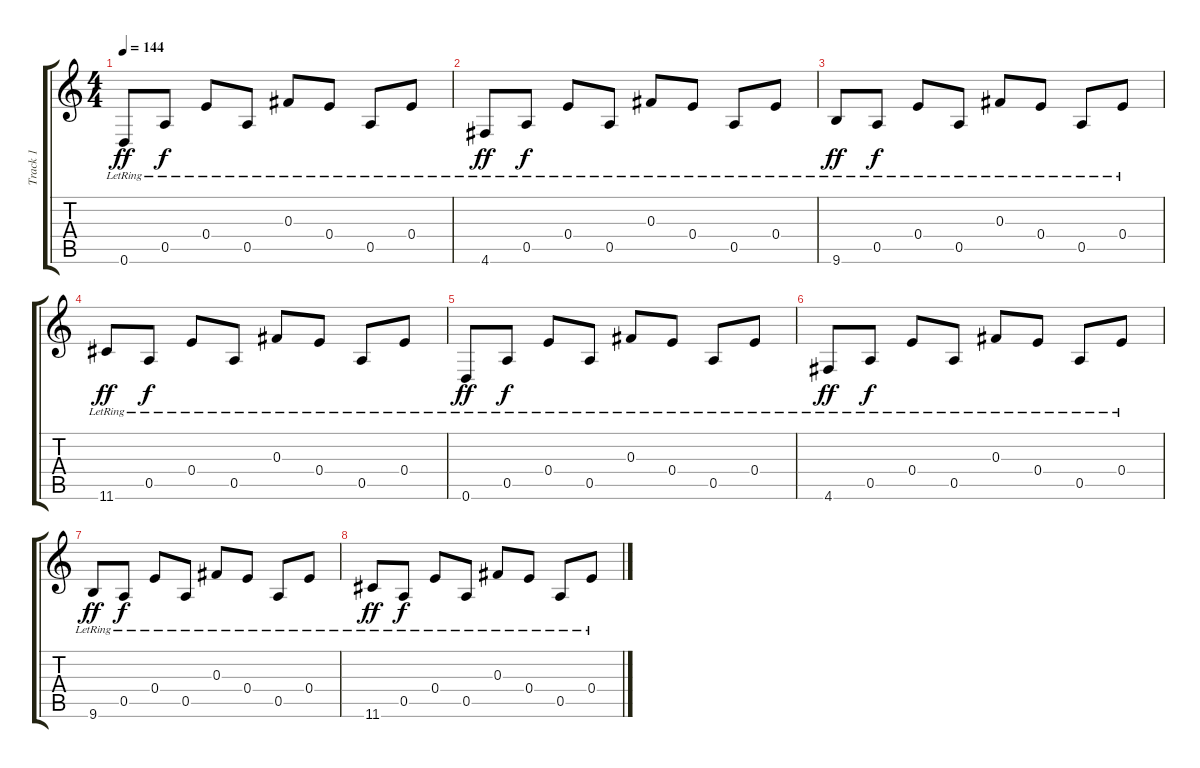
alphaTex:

\track ("Track 1" "Track 1") {instrument electricguitarjazz}
\staff {score tabs}
\tuning (E4 B3 Gb3 E3 A2 D2) {hide}
\ts (4 4)
\tempo 144
\clef g2
\ks c
0.6{lr}.8{dy ff} 0.5{lr}.8{dy f} 0.4{lr}.8 0.5{lr}.8 0.3{lr}.8 0.4{lr}.8 0.5{lr}.8 0.4{lr}.8 |
4.6{lr}.8{dy ff} 0.5{lr}.8{dy f} 0.4{lr}.8 0.5{lr}.8 0.3{lr}.8 0.4{lr}.8 0.5{lr}.8 0.4{lr}.8 |
9.6{lr}.8{dy ff} 0.5{lr}.8{dy f} 0.4{lr}.8 0.5{lr}.8 0.3{lr}.8 0.4{lr}.8 0.5{lr}.8 0.4{lr}.8 |
11.6{lr}.8{dy ff} 0.5{lr}.8{dy f} 0.4{lr}.8 0.5{lr}.8 0.3{lr}.8 0.4{lr}.8 0.5{lr}.8 0.4{lr}.8 |
0.6{lr}.8{dy ff} 0.5{lr}.8{dy f} 0.4{lr}.8 0.5{lr}.8 0.3{lr}.8 0.4{lr}.8 0.5{lr}.8 0.4{lr}.8 |
4.6{lr}.8{dy ff} 0.5{lr}.8{dy f} 0.4{lr}.8 0.5{lr}.8 0.3{lr}.8 0.4{lr}.8 0.5{lr}.8 0.4{lr}.8 |
9.6{lr}.8{dy ff} 0.5{lr}.8{dy f} 0.4{lr}.8 0.5{lr}.8 0.3{lr}.8 0.4{lr}.8 0.5{lr}.8 0.4{lr}.8 |
11.6{lr}.8{dy ff} 0.5{lr}.8{dy f} 0.4{lr}.8 0.5{lr}.8 0.3{lr}.8 0.4{lr}.8 0.5{lr}.8 0.4{lr}.8
